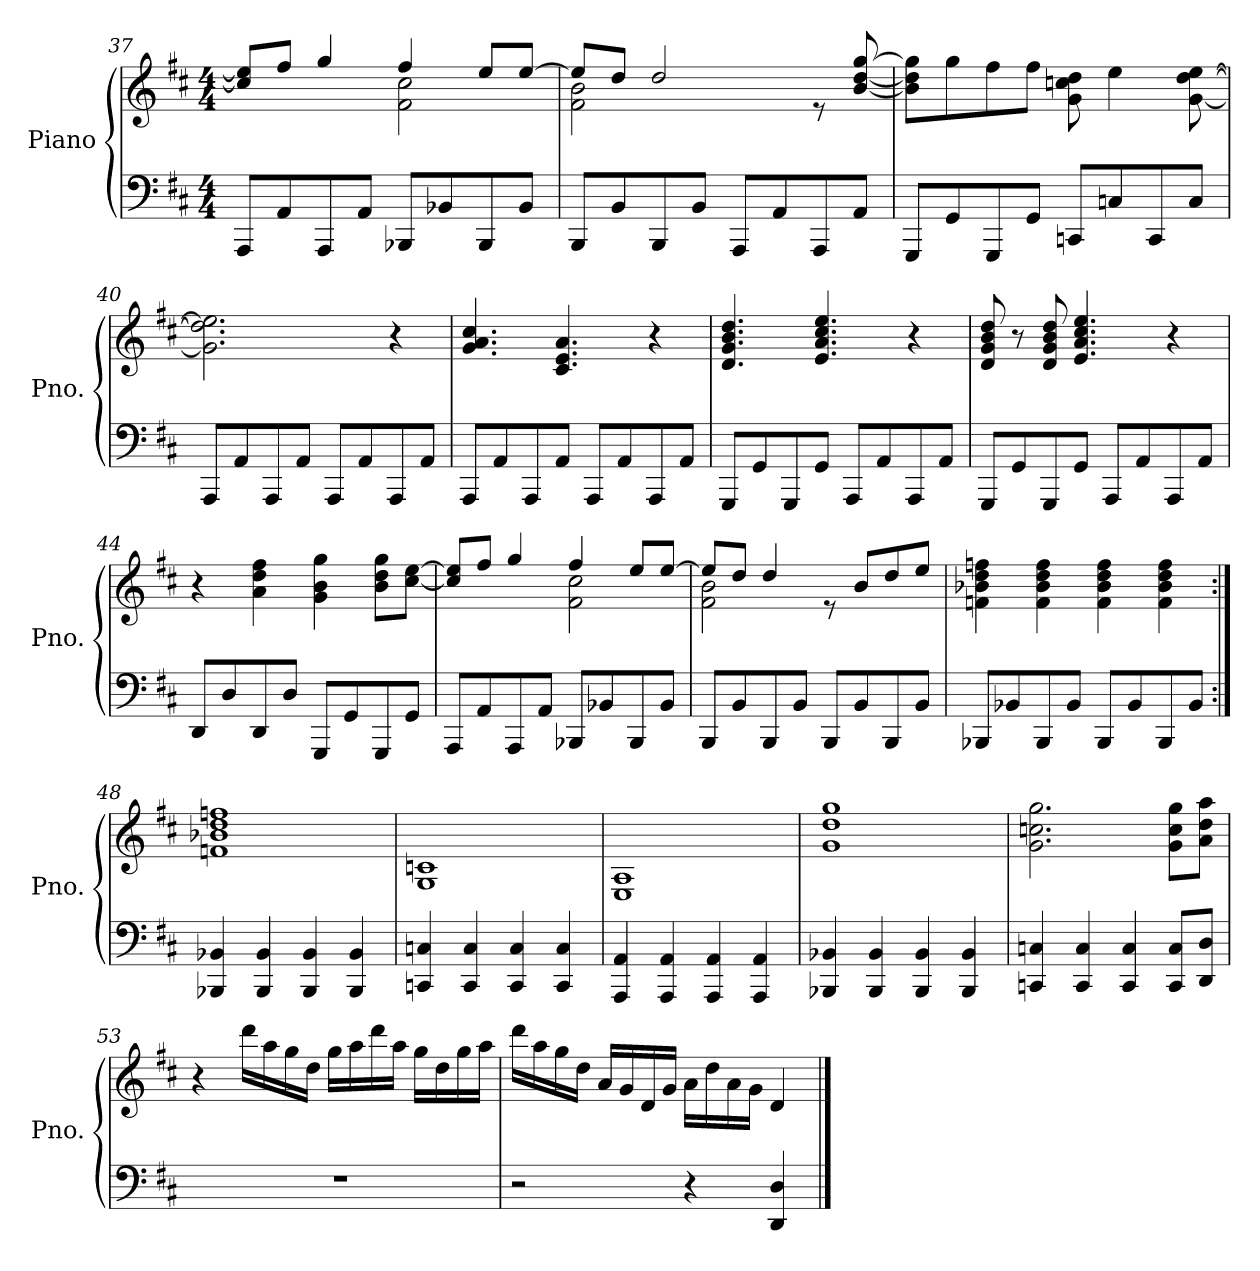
**kern	**kern
*part1	*part1
*staff2	*staff1
*I"Piano	*
*I'Pno.	*
!!LO:LB:g=z
*clefF4	*clefG2
*k[f#c#]	*k[f#c#]
*M4/4	*M4/4
=37	=37
*	*^
8AAA/L	8cc#/] 8ee/]L	2ryy
8AA/	8ff#/J	.
8AAA/	4gg/	.
8AA/J	.	.
8BBB-X/L	4ff#/	2f#\ 2cc#\
8BB-X/	.	.
8BBB-/	8ee/L	.
8BB-/J	[8ee/J	.
=38	=38	=38
8BBB/L	8ee/L]	2f#\ 2b\
8BB/	8dd/J	.
8BBB/	2dd/	.
8BB/J	.	.
8AAA/L	.	2ryy
8AA/	.	.
8AAA/	8re	.
8AA/J	[8b/ [8dd/ [8gg/	.
*	*v	*v
=39	=39
8GGG/L	8b\] 8dd\] 8gg\]L
8GG/	8gg\
8GGG/	8ff#\
8GG/J	8ff#\J
8CCn/L	8g\ 8ccn\ 8dd\
8Cn/	4ee\
8CC/	.
8C/J	[8g\ [8dd\ [8ee\
=40	=40
8AAA/L	2.g\] 2.dd\] 2.ee\]
8AA/	.
8AAA/	.
8AA/J	.
8AAA/L	.
8AA/	.
8AAA/	4r
8AA/J	.
=41	=41
8AAA/L	4.g/ 4.a/ 4.cc#/
8AA/	.
8AAA/	.
8AA/J	4.c#/ 4.e/ 4.a/
8AAA/L	.
8AA/	.
8AAA/	4r
8AA/J	.
!!LO:PB:g=z
=42	=42
8GGG/L	4.d/ 4.g/ 4.b/ 4.dd/
8GG/	.
8GGG/	.
8GG/J	4.e/ 4.a/ 4.cc#/ 4.ee/
8AAA/L	.
8AA/	.
8AAA/	4r
8AA/J	.
=43	=43
8GGG/L	8d/ 8g/ 8b/ 8dd/
8GG/	8r
8GGG/	8d/ 8g/ 8b/ 8dd/
8GG/J	4.e/ 4.a/ 4.cc#/ 4.ee/
8AAA/L	.
8AA/	.
8AAA/	4r
8AA/J	.
=44	=44
8DD/L	4r
8D/	.
8DD/	4a\ 4dd\ 4ff#\
8D/J	.
8GGG/L	4g\ 4b\ 4gg\
8GG/	.
8GGG/	8b\ 8dd\ 8gg\L
8GG/J	[8cc#\ [8ee\J
=45	=45
*	*^
8AAA/L	8cc#/] 8ee/]L	2ryy
8AA/	8ff#/J	.
8AAA/	4gg/	.
8AA/J	.	.
8BBB-X/L	4ff#/	2f#\ 2cc#\
8BB-X/	.	.
8BBB-/	8ee/L	.
8BB-/J	[8ee/J	.
=46	=46	=46
8BBB/L	8ee/L]	2f#\ 2b\
8BB/	8dd/J	.
8BBB/	4dd/	.
8BB/J	.	.
8BBB/L	8re	2ryy
8BB/	8b/L	.
8BBB/	8dd/	.
8BB/J	8ee/J	.
*	*v	*v
!!LO:LB:g=z
=47	=47
8BBB-X/L	4fn\ 4b-X\ 4dd\ 4ffn\
8BB-X/	.
8BBB-/	4f\ 4b-\ 4dd\ 4ff\
8BB-/J	.
8BBB-/L	4f\ 4b-\ 4dd\ 4ff\
8BB-/	.
8BBB-/	4f\ 4b-\ 4dd\ 4ff\
8BB-/J	.
=48:|!	=48:|!
4BBB-X/ 4BB-X/	1fn 1b-X 1dd 1ffn
4BBB-/ 4BB-/	.
4BBB-/ 4BB-/	.
4BBB-/ 4BB-/	.
=49	=49
4CCn/ 4Cn/	1G 1cn
4CC/ 4C/	.
4CC/ 4C/	.
4CC/ 4C/	.
=50	=50
4AAA/ 4AA/	1E 1A
4AAA/ 4AA/	.
4AAA/ 4AA/	.
4AAA/ 4AA/	.
=51	=51
4BBB-X/ 4BB-X/	1g 1dd 1gg
4BBB-/ 4BB-/	.
4BBB-/ 4BB-/	.
4BBB-/ 4BB-/	.
=52	=52
4CCn/ 4Cn/	2.g\ 2.ccn\ 2.gg\
4CC/ 4C/	.
4CC/ 4C/	.
8CC/ 8C/L	8g\ 8cc\ 8gg\L
8DD/ 8D/J	8a\ 8dd\ 8aa\J
!!LO:LB:g=z
=53	=53
1r	4r
.	16ddd\LL
.	16aa\
.	16gg\
.	16dd\JJ
.	16gg\LL
.	16aa\
.	16ddd\
.	16aa\JJ
.	16gg\LL
.	16dd\
.	16gg\
.	16aa\JJ
=54	=54
2r	16ddd\LL
.	16aa\
.	16gg\
.	16dd\JJ
.	16a/LL
.	16g/
.	16d/
.	16g/JJ
4r	16a\LL
.	16dd\
.	16a\
.	16g\JJ
4DD/ 4D/	4d/
==	==
*-	*-
